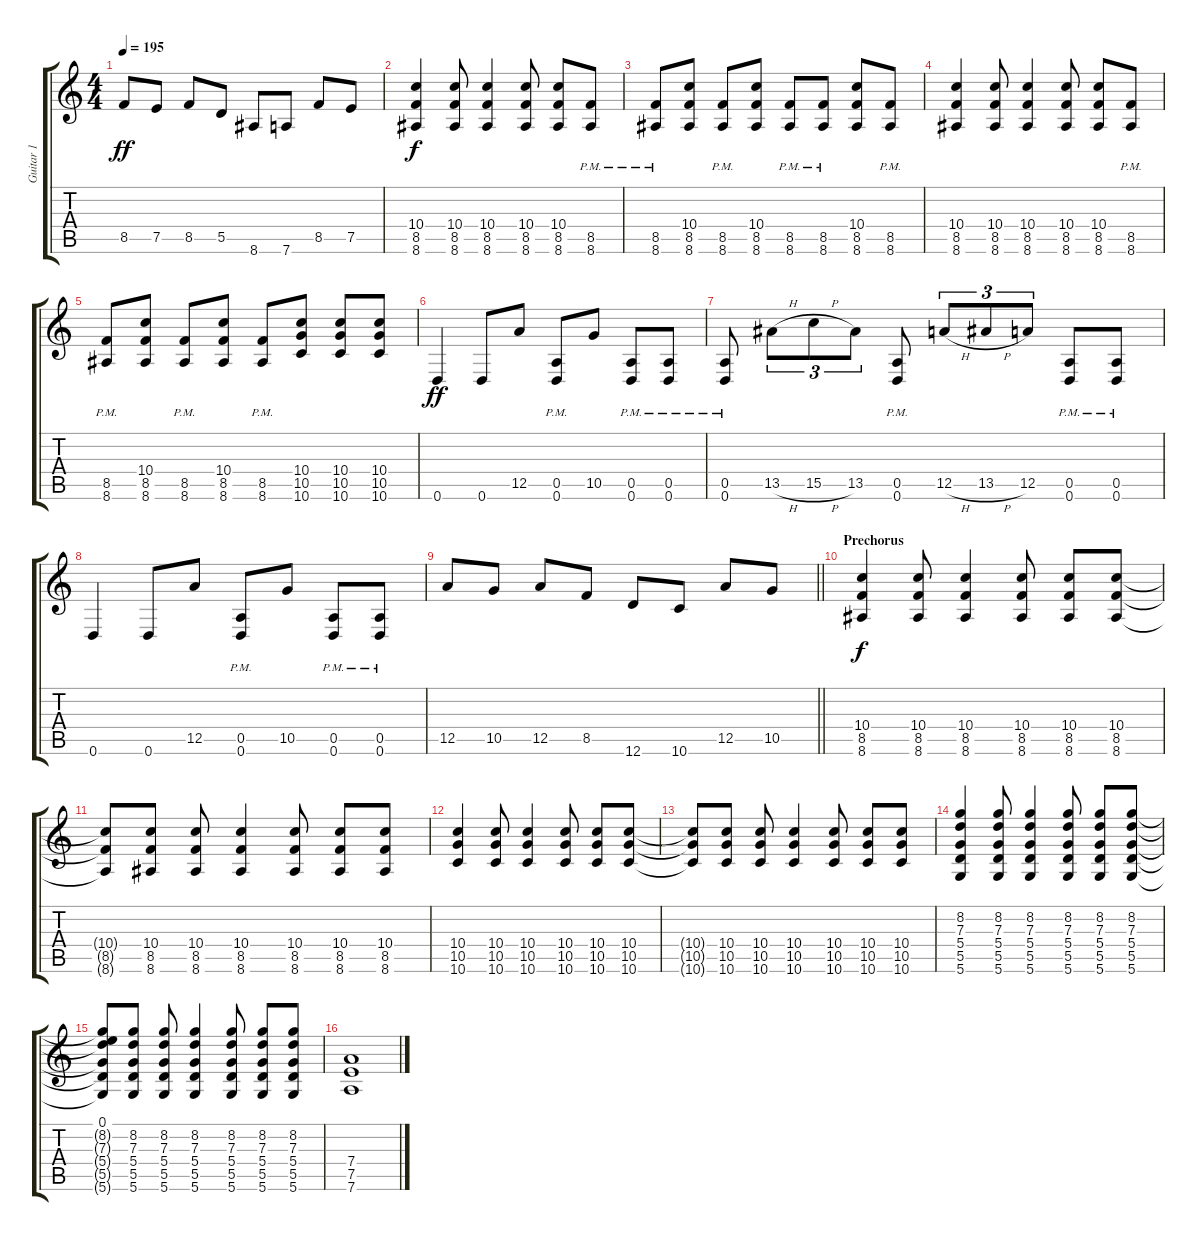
\track ("Guitar 1" "Guitar 1") {instrument distortionguitar}
\staff {score tabs}
\tuning (E4 B3 G3 D3 A2 D2) {hide}
\ts (4 4)
\tempo 195
\clef g2
\ks c
8.5.8{dy ff} 7.5.8 8.5.8 5.5.8 8.6.8 7.6.8 8.5.8 7.5.8 |
(10.4 8.5 8.6).4{dy f} (10.4 8.5 8.6).8 (10.4 8.5 8.6).4 (10.4 8.5 8.6).8 (10.4 8.5 8.6).8 (8.5{pm} 8.6{pm}).8 |
(8.5{pm} 8.6{pm}).8 (10.4 8.5 8.6).8 (8.5{pm} 8.6{pm}).8 (10.4 8.5 8.6).8 (8.5{pm} 8.6{pm}).8 (8.5{pm} 8.6{pm}).8 (10.4 8.5 8.6).8 (8.5{pm} 8.6{pm}).8 |
(10.4 8.5 8.6).4 (10.4 8.5 8.6).8 (10.4 8.5 8.6).4 (10.4 8.5 8.6).8 (10.4 8.5 8.6).8 (8.5{pm} 8.6{pm}).8 |
(8.5{pm} 8.6{pm}).8 (10.4 8.5 8.6).8 (8.5{pm} 8.6{pm}).8 (10.4 8.5 8.6).8 (8.5{pm} 8.6{pm}).8 (10.4 10.5 10.6).8 (10.4 10.5 10.6).8 (10.4 10.5 10.6).8 |
0.6.4{dy ff} 0.6.8 12.5.8 (0.5{pm} 0.6{pm}).8 10.5.8 (0.5{pm} 0.6{pm}).8 (0.5{pm} 0.6{pm}).8 |
(0.5{pm} 0.6{pm}).8 13.5{h}.8{tu (3 2)} 15.5{h}.8{tu (3 2)} 13.5.8{tu (3 2)} (0.5{pm} 0.6{pm}).8 12.5{h}.8{tu (3 2)} 13.5{h}.8{tu (3 2)} 12.5.8{tu (3 2)} (0.5{pm} 0.6{pm}).8 (0.5{pm} 0.6{pm}).8 |
0.6.4 0.6.8 12.5.8 (0.5{pm} 0.6{pm}).8 10.5.8 (0.5{pm} 0.6{pm}).8 (0.5{pm} 0.6{pm}).8 |
\barLineRight lightlight
12.5.8 10.5.8 12.5.8 8.5.8 12.6.8 10.6.8 12.5.8 10.5.8 |
\section ("" "Prechorus")
(10.4 8.5 8.6).4{dy f} (10.4 8.5 8.6).8 (10.4 8.5 8.6).4 (10.4 8.5 8.6).8 (10.4 8.5 8.6).8 (10.4 8.5 8.6).8 |
(10.4{t} 8.5{t} 8.6{t}).8 (10.4 8.5 8.6).8 (10.4 8.5 8.6).8 (10.4 8.5 8.6).4 (10.4 8.5 8.6).8 (10.4 8.5 8.6).8 (10.4 8.5 8.6).8 |
(10.4 10.5 10.6).4 (10.4 10.5 10.6).8 (10.4 10.5 10.6).4 (10.4 10.5 10.6).8 (10.4 10.5 10.6).8 (10.4 10.5 10.6).8 |
(10.4{t} 10.5{t} 10.6{t}).8 (10.4 10.5 10.6).8 (10.4 10.5 10.6).8 (10.4 10.5 10.6).4 (10.4 10.5 10.6).8 (10.4 10.5 10.6).8 (10.4 10.5 10.6).8 |
(8.2 7.3 5.4 5.5 5.6).4 (8.2 7.3 5.4 5.5 5.6).8 (8.2 7.3 5.4 5.5 5.6).4 (8.2 7.3 5.4 5.5 5.6).8 (8.2 7.3 5.4 5.5 5.6).8 (8.2 7.3 5.4 5.5 5.6).8 |
(0.1 8.2{t} 7.3{t} 5.4{t} 5.5{t} 5.6{t}).8 (8.2 7.3 5.4 5.5 5.6).8 (8.2 7.3 5.4 5.5 5.6).8 (8.2 7.3 5.4 5.5 5.6).4 (8.2 7.3 5.4 5.5 5.6).8 (8.2 7.3 5.4 5.5 5.6).8 (8.2 7.3 5.4 5.5 5.6).8 |
(7.4 7.5 7.6).1
